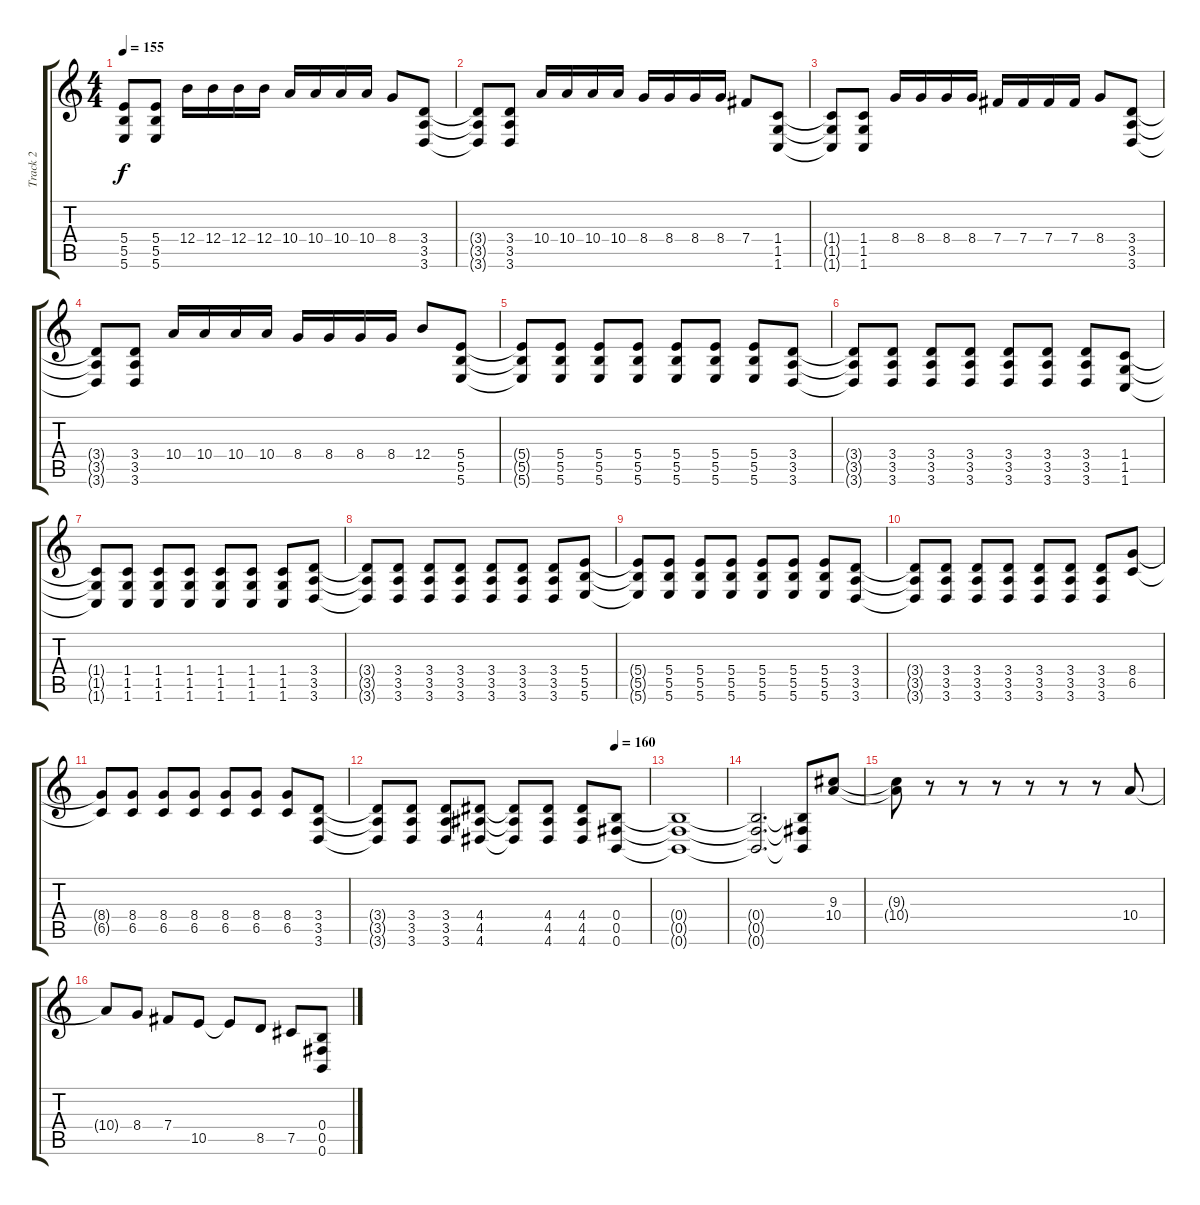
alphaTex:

\track ("Track 2" "Track 2") {instrument distortionguitar}
\staff {score tabs}
\tuning (Db4 Ab3 E3 B2 Gb2 B1) {hide}
\ts (4 4)
\tempo 155
\clef g2
\ks c
(5.4{t} 5.5{t} 5.6{t}).8{dy f} (5.4 5.5 5.6).8 12.4.16 12.4.16 12.4.16 12.4.16 10.4.16 10.4.16 10.4.16 10.4.16 8.4.8 (3.4 3.5 3.6).8 |
(3.4{t} 3.5{t} 3.6{t}).8 (3.4 3.5 3.6).8 10.4.16 10.4.16 10.4.16 10.4.16 8.4.16 8.4.16 8.4.16 8.4.16 7.4.8 (1.4 1.5 1.6).8 |
(1.4{t} 1.5{t} 1.6{t}).8 (1.4 1.5 1.6).8 8.4.16 8.4.16 8.4.16 8.4.16 7.4.16 7.4.16 7.4.16 7.4.16 8.4.8 (3.4 3.5 3.6).8 |
(3.4{t} 3.5{t} 3.6{t}).8 (3.4 3.5 3.6).8 10.4.16 10.4.16 10.4.16 10.4.16 8.4.16 8.4.16 8.4.16 8.4.16 12.4.8 (5.4 5.5 5.6).8 |
(5.4{t} 5.5{t} 5.6{t}).8 (5.4 5.5 5.6).8 (5.4 5.5 5.6).8 (5.4 5.5 5.6).8 (5.4 5.5 5.6).8 (5.4 5.5 5.6).8 (5.4 5.5 5.6).8 (3.4 3.5 3.6).8 |
(3.4{t} 3.5{t} 3.6{t}).8 (3.4 3.5 3.6).8 (3.4 3.5 3.6).8 (3.4 3.5 3.6).8 (3.4 3.5 3.6).8 (3.4 3.5 3.6).8 (3.4 3.5 3.6).8 (1.4 1.5 1.6).8 |
(1.4{t} 1.5{t} 1.6{t}).8 (1.4 1.5 1.6).8 (1.4 1.5 1.6).8 (1.4 1.5 1.6).8 (1.4 1.5 1.6).8 (1.4 1.5 1.6).8 (1.4 1.5 1.6).8 (3.4 3.5 3.6).8 |
(3.4{t} 3.5{t} 3.6{t}).8 (3.4 3.5 3.6).8 (3.4 3.5 3.6).8 (3.4 3.5 3.6).8 (3.4 3.5 3.6).8 (3.4 3.5 3.6).8 (3.4 3.5 3.6).8 (5.4 5.5 5.6).8 |
(5.4{t} 5.5{t} 5.6{t}).8 (5.4 5.5 5.6).8 (5.4 5.5 5.6).8 (5.4 5.5 5.6).8 (5.4 5.5 5.6).8 (5.4 5.5 5.6).8 (5.4 5.5 5.6).8 (3.4 3.5 3.6).8 |
(3.4{t} 3.5{t} 3.6{t}).8 (3.4 3.5 3.6).8 (3.4 3.5 3.6).8 (3.4 3.5 3.6).8 (3.4 3.5 3.6).8 (3.4 3.5 3.6).8 (3.4 3.5 3.6).8 (8.4 6.5).8 |
(8.4{t} 6.5{t}).8 (8.4 6.5).8 (8.4 6.5).8 (8.4 6.5).8 (8.4 6.5).8 (8.4 6.5).8 (8.4 6.5).8 (3.4 3.5 3.6).8 |
\tempo (160 0.875)
(3.4{t} 3.5{t} 3.6{t}).8 (3.4 3.5 3.6).8 (3.4 3.5 3.6).8 (4.4 4.5 4.6).8 (4.4{t} 4.5{t} 4.6{t}).8 (4.4 4.5 4.6).8 (4.4 4.5 4.6).8 (0.4 0.5 0.6).8 |
(0.4{t} 0.5{t} 0.6{t}).1 |
(0.4{t} 0.5{t} 0.6{t}).2{d} (0.4{t} 0.5{t} 0.6{t}).8 (9.3 10.4).8 |
(9.3{t} 10.4{t}).8 r.8 r.8 r.8 r.8 r.8 r.8 10.4.8 |
10.4{t}.8 8.4.8 7.4.8 10.5.8 10.5{t}.8 8.5.8 7.5.8 (0.4 0.5 0.6).8
